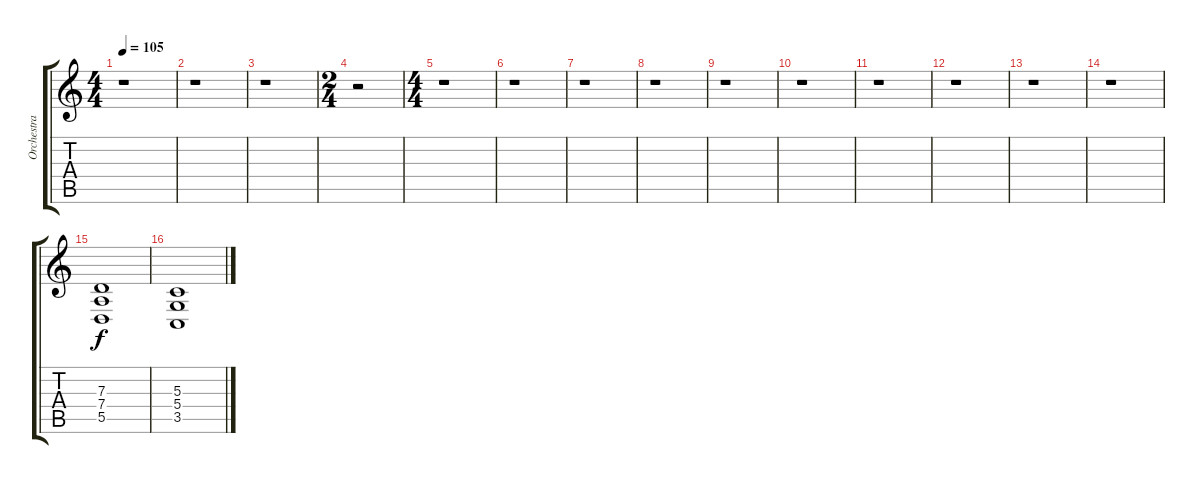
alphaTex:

\track ("Orchestra" "Orchestra") {instrument stringensemble1}
\staff {score tabs}
\tuning (E4 B3 G3 D3 A2 E2) {hide}
\ts (4 4)
\tempo 105
\clef g2
\ks c
r.1{dy f} |
r.1 |
r.1 |
\ts (2 4)
r.2 |
\ts (4 4)
r.1 |
r.1 |
r.1 |
r.1 |
r.1 |
r.1 |
r.1 |
r.1 |
r.1 |
r.1 |
(7.3 7.4 5.5).1 |
(5.3 5.4 3.5).1
